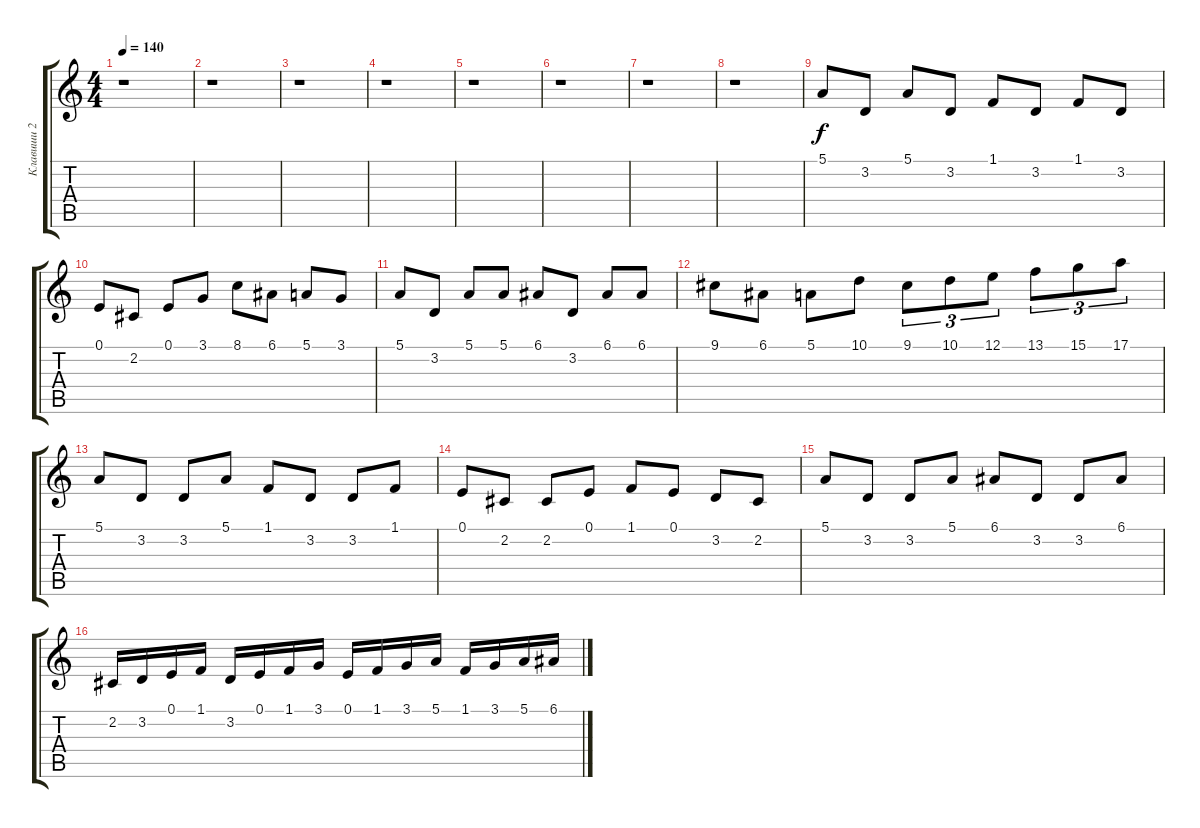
\track ("Клавиши 2" "Клавиши 2") {instrument pad1newage}
\staff {score tabs}
\tuning (E4 B3 G3 D3 A2 E2) {hide}
\ts (4 4)
\tempo 140
\clef g2
\ks c
r.1{dy f} |
r.1 |
r.1 |
r.1 |
r.1 |
r.1 |
r.1 |
r.1 |
5.1.8 3.2.8 5.1.8 3.2.8 1.1.8 3.2.8 1.1.8 3.2.8 |
0.1.8 2.2.8 0.1.8 3.1.8 8.1.8 6.1.8 5.1.8 3.1.8 |
5.1.8 3.2.8 5.1.8 5.1.8 6.1.8 3.2.8 6.1.8 6.1.8 |
9.1.8 6.1.8 5.1.8 10.1.8 9.1.8{tu (3 2)} 10.1.8{tu (3 2)} 12.1.8{tu (3 2)} 13.1.8{tu (3 2)} 15.1.8{tu (3 2)} 17.1.8{tu (3 2)} |
5.1.8 3.2.8 3.2.8 5.1.8 1.1.8 3.2.8 3.2.8 1.1.8 |
0.1.8 2.2.8 2.2.8 0.1.8 1.1.8 0.1.8 3.2.8 2.2.8 |
5.1.8 3.2.8 3.2.8 5.1.8 6.1.8 3.2.8 3.2.8 6.1.8 |
2.2.16 3.2.16 0.1.16 1.1.16 3.2.16 0.1.16 1.1.16 3.1.16 0.1.16 1.1.16 3.1.16 5.1.16 1.1.16 3.1.16 5.1.16 6.1.16
